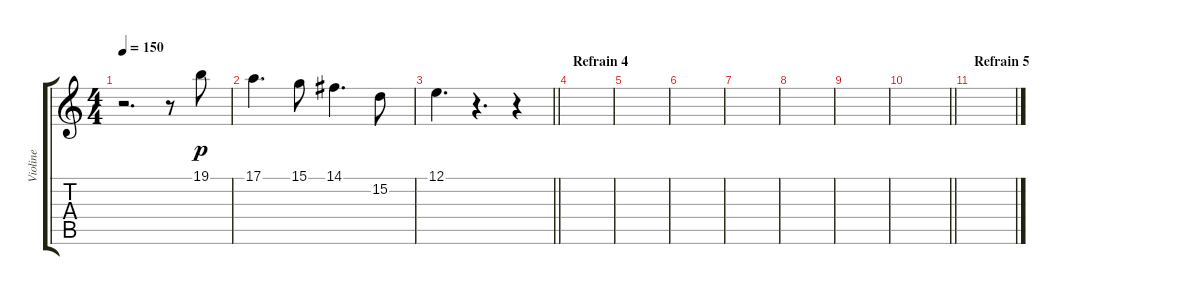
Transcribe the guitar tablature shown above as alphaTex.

\track ("Violine" "Violine") {instrument violin}
\staff {score tabs}
\tuning (E4 B3 G3 D3 A2 E2) {hide}
\ts (4 4)
\tempo 150
\clef g2
\ks c
r.2{d dy p} r.8 19.1.8 |
17.1.4{d} 15.1.8 14.1.4{d} 15.2.8 |
\barLineRight lightlight
12.1.4{d} r.4{d} r.4 |
\section ("" "Refrain 4")
|
|
|
|
|
|
\barLineRight lightlight
|
\section ("" "Refrain 5")
